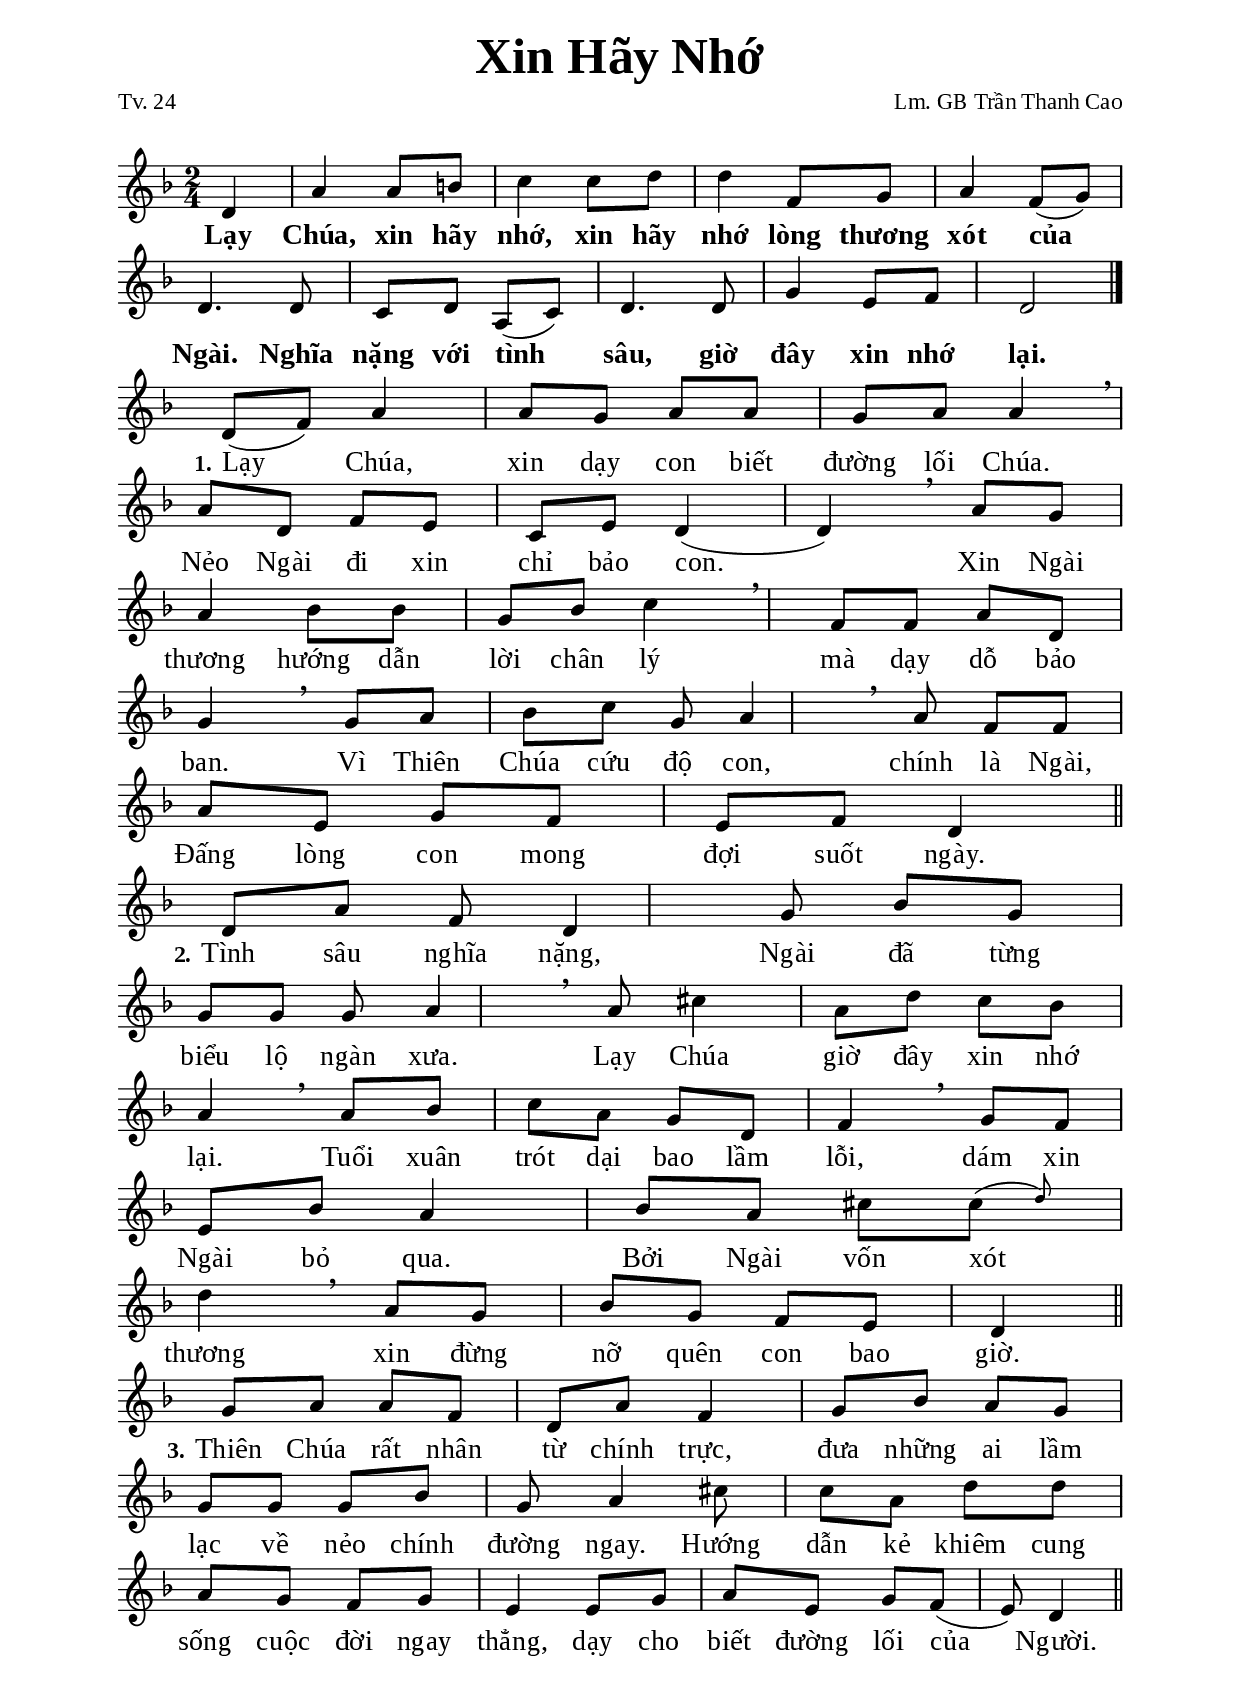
% Cài đặt chung
\version "2.22.1"
\include "english.ly"

\header {
  title = \markup { \fontsize #3 "Xin Hãy Nhớ" }
  poet = "Tv. 24"
  composer = "Lm. GB Trần Thanh Cao"
  arranger = " "
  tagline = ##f
}

% Nhạc điệp khúc
nhacDiepKhuc= \relative c' {
  \partial 4 d4 |
  a' a8 b! |
  c4 c8 d |
  d4 f,8 g |
  a4 f8 (g) |
  d4. d8 |
  c d a (c) |
  d4. d8 |
  g4 e8 f |
  d2 \bar "|."
}

% Nhạc phiên khúc
nhacPhienKhucMot = \relative c' {
  d8 (f) a4 a8 g a a g a a4 \breathe
  a8 d, f e c e d4 (d) \breathe
  a'8 g a4 bf8 bf g bf c4 \breathe
  f,8 f a d, g4 \breathe
  g8 a bf c g a4 \breathe
  a8 f f a e g f e f d4 \bar "||"
}

nhacPhienKhucHai = \relative c' {
  d8 a' f d4 g8  bf g g g g a4 \breathe
  a8 cs4 a8 d c bf a4 \breathe
  a8 bf c a g d f4 \breathe
  g8 f e bf' a4 bf8 a cs \afterGrace cs8 (d) d4 \breathe
  a8 g bf g f e d4 \bar "||"
}

nhacPhienKhucBa = \relative c'' {
  g8 a a f d a' f4
  g8 bf a g g g g bf g a4
  cs8 c a d d a g f g e4
  e8 g a e g f (e) d4 \bar "||"
}

% Lời điệp khúc
loiDiepKhuc = \lyricmode {
  Lạy Chúa, xin hãy nhớ, xin hãy nhớ lòng thương xót của Ngài.
  Nghĩa nặng với tình sâu, giờ đây xin nhớ lại.
}

% Lời phiên khúc
loiPhienKhucMot = \lyricmode {
  \set stanza = #"1."
  Lạy Chúa, xin dạy con biết đường lối Chúa.
  Nẻo Ngài đi xin chỉ bảo con.
  Xin Ngài thương hướng dẫn lời chân lý  mà dạy dỗ bảo ban.
  Vì Thiên Chúa cứu độ con, chính là Ngài,
  Đấng lòng con mong đợi suốt ngày.
}

loiPhienKhucHai = \lyricmode {
  \set stanza = #"2."
  Tình sâu nghĩa nặng, Ngài đã từng biểu lộ ngàn xưa.
  Lạy Chúa giờ đây xin nhớ lại.
  Tuổi xuân trót dại bao lầm lỗi,
  dám xin Ngài bỏ qua.
  Bởi Ngài vốn xót thương xin đừng nỡ quên con bao giờ.
}

loiPhienKhucBa = \lyricmode {
  \set stanza = #"3."
  Thiên Chúa rất nhân từ chính trực,
  đưa những ai lầm lạc về nẻo chính đường ngay.
  Hướng dẫn kẻ khiêm cung sống cuộc đời ngay thẳng,
  dạy cho biết đường lối của Người.
}


% Dàn trang
\paper {
  #(set-paper-size "a4")
  top-margin = 10\mm
  bottom-margin = 10\mm
  left-margin = 20\mm
  right-margin = 20\mm
  indent = #0
  #(define fonts
    (make-pango-font-tree
      "Liberation Serif"
      "Liberation Serif"
      "Liberation Serif"
      (/ 20 20)))
  page-count = #1
}

% Thiết lập tông và nhịp
TongNhip = { \key f \major \time 2/4 }

\score {
  \new ChoirStaff <<
    \new Staff = diepKhuc \with {
        \consists "Merge_rests_engraver"
        %\magnifyStaff #(magstep +1)
      }
      <<
      \new Voice = beSop {
        \TongNhip \nhacDiepKhuc
      }
    >>
    \new Lyrics \lyricsto beSop \loiDiepKhuc
  >>
  \layout {
    \override Lyrics.LyricText.font-series = #'bold
    \override Lyrics.LyricText.font-size = #+2
    \override Lyrics.LyricSpace.minimum-distance = #1.8
    \override Score.BarNumber.break-visibility = ##(#f #f #f)
    \override Score.SpacingSpanner.uniform-stretching = ##t
  }
}

\score {
  \new ChoirStaff <<
    \new Staff = phienKhuc \with {
        %\magnifyStaff #(magstep +1)
      }
      <<
      \new Voice = beSop {
        \TongNhip \nhacPhienKhucMot
      }
    >>
    \new Lyrics \lyricsto beSop \loiPhienKhucMot
  >>
  \layout {
    \override Staff.TimeSignature.transparent = ##t
    \override Lyrics.LyricText.font-size = #+2
    \override Lyrics.LyricSpace.minimum-distance = #2.6
    \override Score.BarNumber.break-visibility = ##(#f #f #f)
    \override Score.SpacingSpanner.uniform-stretching = ##t
    \set Score.barAlways = ##t
    \set Score.defaultBarType = ""
  } 
}

\score {
  \new ChoirStaff <<
    \new Staff = phienKhuc \with {
        %\magnifyStaff #(magstep +1)
      }
      <<
      \new Voice = beSop {
        \TongNhip \nhacPhienKhucHai
      }
    >>
    \new Lyrics \lyricsto beSop \loiPhienKhucHai
  >>
  \layout {
    \override Staff.TimeSignature.transparent = ##t
    \override Lyrics.LyricText.font-size = #+2
    \override Lyrics.LyricSpace.minimum-distance = #3.0
    \override Score.BarNumber.break-visibility = ##(#f #f #f)
    \override Score.SpacingSpanner.uniform-stretching = ##t
    \set Score.barAlways = ##t
    \set Score.defaultBarType = ""
  } 
}

\score {
  \new ChoirStaff <<
    \new Staff = phienKhuc \with {
        %\magnifyStaff #(magstep +1)
      }
      <<
      \new Voice = beSop {
        \TongNhip \nhacPhienKhucBa
      }
    >>
    \new Lyrics \lyricsto beSop \loiPhienKhucBa
  >>
  \layout {
    \override Staff.TimeSignature.transparent = ##t
    \override Lyrics.LyricText.font-size = #+2
    \override Lyrics.LyricSpace.minimum-distance = #2.3
    \override Score.BarNumber.break-visibility = ##(#f #f #f)
    \override Score.SpacingSpanner.uniform-stretching = ##t
    \set Score.barAlways = ##t
    \set Score.defaultBarType = ""
  } 
}
